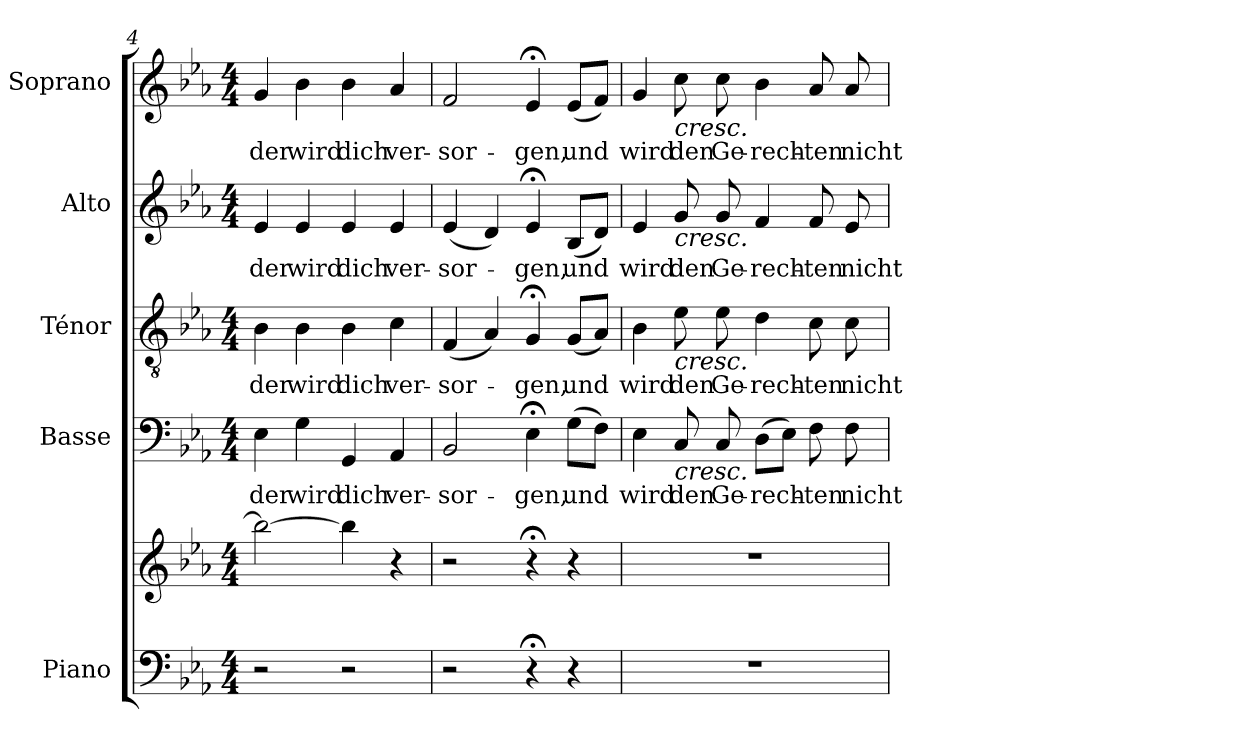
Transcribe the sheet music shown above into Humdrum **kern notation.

**kern	**kern	**kern	**text	**kern	**text	**kern	**text	**kern	**text
*part5	*part5	*part4	*part4	*part3	*part3	*part2	*part2	*part1	*part1
*staff6	*staff5	*staff4	*staff4	*staff3	*staff3	*staff2	*staff2	*staff1	*staff1
*I"Piano	*	*I"Basse	*	*I"Ténor	*	*I"Alto	*	*I"Soprano	*
*I'Pia.	*	*I'B.	*	*I'T.	*	*I'A.	*	*I'S.	*
*clefF4	*clefG2	*clefF4	*	*clefGv2	*	*clefG2	*	*clefG2	*
*k[b-e-a-]	*k[b-e-a-]	*k[b-e-a-]	*	*k[b-e-a-]	*	*k[b-e-a-]	*	*k[b-e-a-]	*
*M4/4	*M4/4	*M4/4	*	*M4/4	*	*M4/4	*	*M4/4	*
=4	=4	=4	=4	=4	=4	=4	=4	=4	=4
!	!	!	!LO:LY:b	!	!LO:LY:b	!	!LO:LY:b	!	!LO:LY:b
2r	2bb-\_	4E-\	der	4B-\	der	4e-/	der	4g/	der
!	!	!	!LO:LY:b	!	!LO:LY:b	!	!LO:LY:b	!	!LO:LY:b
.	.	4G\	wird	4B-\	wird	4e-/	wird	4b-\	wird
!	!	!	!LO:LY:b	!	!LO:LY:b	!	!LO:LY:b	!	!LO:LY:b
2r	4bb-\]	4GG/	dich	4B-\	dich	4e-/	dich	4b-\	dich
!	!	!	!LO:LY:b	!	!LO:LY:b	!	!LO:LY:b	!	!LO:LY:b
.	4r	4AA-/	ver-	4c\	ver-	4e-/	ver-	4a-/	ver-
=5	=5	=5	=5	=5	=5	=5	=5	=5	=5
!	!	!	!LO:LY:b	!	!LO:LY:b	!	!LO:LY:b	!	!LO:LY:b
2r	2r	2BB-/	-sor-	(>4F/	-sor-	(<4e-/	-sor-	2f/	-sor-
.	.	.	.	4A-/)	.	4d/)	.	.	.
!	!	!	!LO:LY:b	!	!LO:LY:b	!	!LO:LY:b	!	!LO:LY:b
4r;<	4r;<	4E-;<\	-gen,	4G;</	-gen,	4e-;</	-gen,	4e-;</	-gen,
!	!	!	!LO:LY:b	!	!LO:LY:b	!	!LO:LY:b	!	!LO:LY:b
4r	4r	(>8G\L	und	(<8G/L	und	(<8B-/L	und	(<8e-/L	und
.	.	8F\J)	.	8A-/J)	.	8d/J)	.	8f/J)	.
!!LO:PB:g=z
=6	=6	=6	=6	=6	=6	=6	=6	=6	=6
!	!	!	!LO:LY:b	!	!LO:LY:b	!	!LO:LY:b	!	!LO:LY:b
1r	1r	4E-\	wird	4B-\	wird	4e-/	wird	4g/	wird
!	!	!	!	!	!	!	!	!LO:TX:b:i:t=cresc.	!
!	!	!	!	!	!	!LO:TX:b:i:t=cresc.	!	!	!
!	!	!	!	!LO:TX:b:i:t=cresc.	!	!	!	!	!
!	!	!LO:TX:b:i:t=cresc.	!	!	!	!	!	!	!
!	!	!	!LO:LY:b	!	!LO:LY:b	!	!LO:LY:b	!	!LO:LY:b
.	.	8C/	den	8e-\	den	8g/	den	8cc\	den
!	!	!	!LO:LY:b	!	!LO:LY:b	!	!LO:LY:b	!	!LO:LY:b
.	.	8C/	Ge-	8e-\	Ge-	8g/	Ge-	8cc\	Ge-
!	!	!	!LO:LY:b	!	!LO:LY:b	!	!LO:LY:b	!	!LO:LY:b
.	.	(>8D\L	-rech-	4d\	-rech-	4f/	-rech-	4b-\	-rech-
.	.	8E-\J)	.	.	.	.	.	.	.
!	!	!	!LO:LY:b	!	!LO:LY:b	!	!LO:LY:b	!	!LO:LY:b
.	.	8F\	-ten	8c\	-ten	8f/	-ten	8a-/	-ten
!	!	!	!LO:LY:b	!	!LO:LY:b	!	!LO:LY:b	!	!LO:LY:b
.	.	8F\	nicht	8c\	nicht	8e-/	nicht	8a-/	nicht
=	=	=	=	=	=	=	=	=	=
*-	*-	*-	*-	*-	*-	*-	*-	*-	*-
